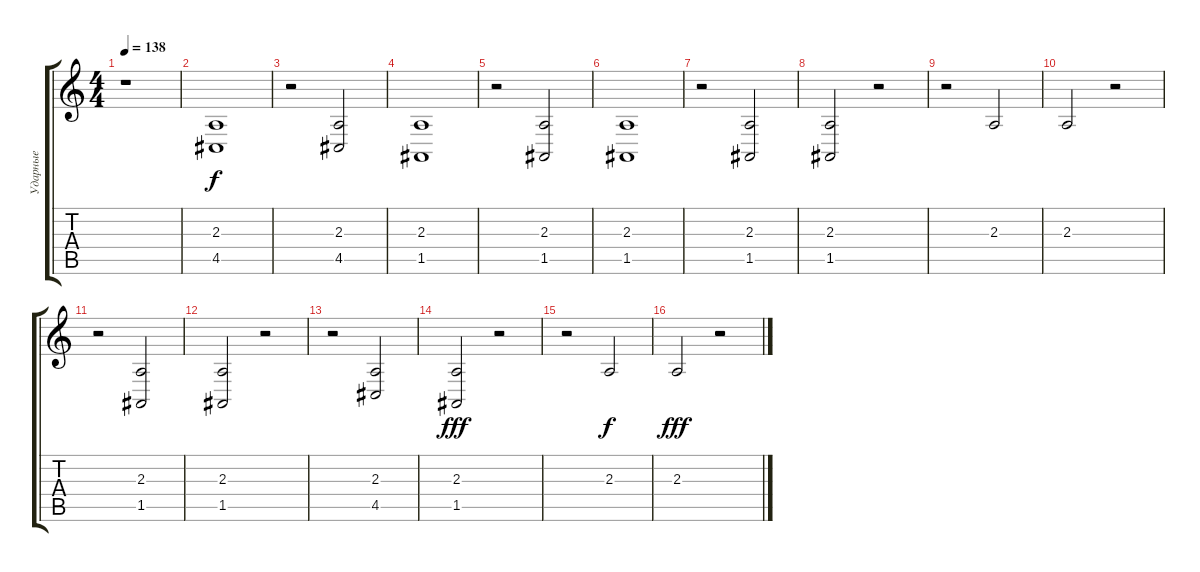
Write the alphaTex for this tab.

\track ("Ударные" "Ударные") {instrument acousticgrandpiano}
\staff {score tabs}
\tuning (E4 B3 G3 D3 A2 E2) {hide}
\ts (4 4)
\tempo 138
\clef g2
\ks c
r.1{dy f} |
(2.3 4.5).1 |
r.2 (2.3 4.5).2{volume 2} |
(2.3 1.5).1{volume 15} |
r.2 (2.3 1.5).2{volume 2} |
(2.3 1.5).1{volume 15} |
r.2 (2.3 1.5).2{volume 2} |
(2.3 1.5).2{volume 15} r.2 |
r.2 2.3.2{volume 2} |
2.3.2{volume 15} r.2 |
r.2 (2.3 1.5).2{volume 2} |
(2.3 1.5).2{volume 15} r.2 |
r.2 (2.3 4.5).2{volume 2} |
(2.3 1.5).2{dy fff volume 15} r.2 |
r.2 2.3.2{dy f volume 2} |
2.3.2{dy fff volume 15} r.2
